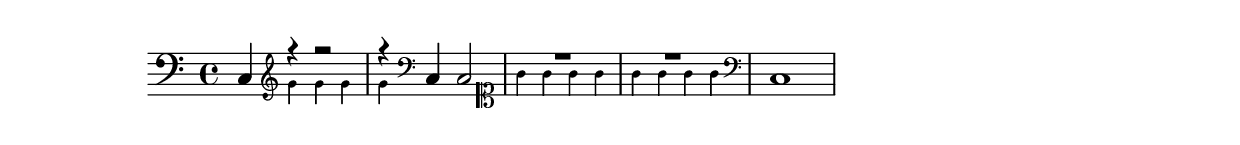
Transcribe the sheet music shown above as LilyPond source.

\version "2.16.0"

\header {
  texidoc = "Clefs for cue notes: Print a cue clef at the begin of the cue
notes and a canceling clef after the cue notes."
}

vI = \relative c'' { \clef "treble" \repeat unfold 16 g4 }
\addQuote vIQuote { \vI }

Solo = \relative c {
  \clef "bass"
  c4 \cueDuringWithClef #"vIQuote" #DOWN #"treble" {
    r4 r2 |
    r4
  } c4 c2 |
  \cueDuringWithClef #"vIQuote" #DOWN "soprano" { R1*2 } |
  c1
}

\score {
  <<
    \new Staff \new Voice \Solo
  >>
}
